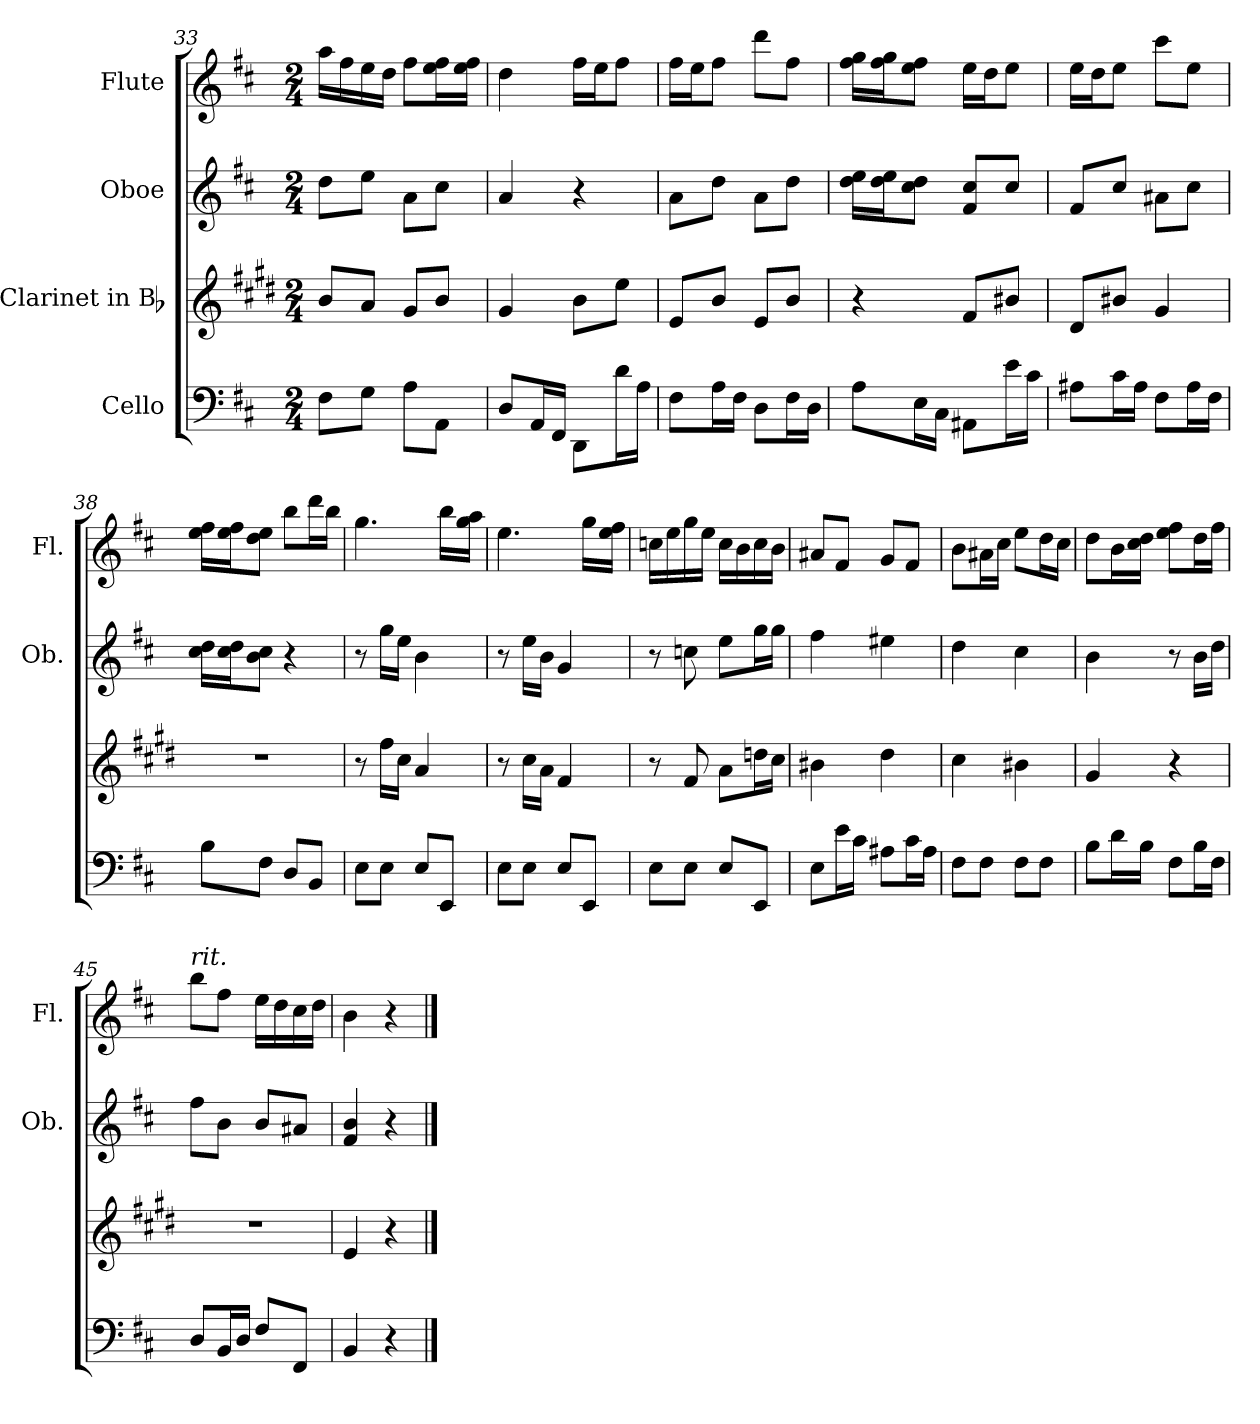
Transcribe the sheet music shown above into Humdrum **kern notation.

**kern	**kern	**kern	**kern
*part4	*part3	*part2	*part1
*staff4	*staff3	*staff2	*staff1
*I"Cello	*I"Clarinet in Bb	*I"Oboe	*I"Flute
*	*	*I'Ob.	*I'Fl.
*clefF4	*clefG2	*clefG2	*clefG2
*	*ITrd1c2	*	*
*k[f#c#]	*k[f#c#]	*k[f#c#]	*k[f#c#]
*b:	*b:	*b:	*b:
*M2/4	*M2/4	*M2/4	*M2/4
=33	=33	=33	=33
8F#\L	8a/L	8dd\L	16aa\LL
.	.	.	16ff#\
8G\J	8g/J	8ee\J	16ee\
.	.	.	16dd\JJ
8A\L	8f#/L	8a\L	8ff#\L
8AA\J	8a/J	8cc#\J	16ee\ 16ff#\L
.	.	.	16ee\ 16ff#\JJ
=34	=34	=34	=34
8D/L	4f#/	4a/	4dd\
16AA/L	.	.	.
16FF#/JJ	.	.	.
8DD\L	8a\L	4r	16ff#\LL
.	.	.	16ee\J
16d\L	8dd\J	.	8ff#\J
16A\JJ	.	.	.
=35	=35	=35	=35
8F#\L	8d/L	8a\L	16ff#\LL
.	.	.	16ee\J
16A\L	8a/J	8dd\J	8ff#\J
16F#\JJ	.	.	.
8D\L	8d/L	8a\L	8ddd\L
16F#\L	8a/J	8dd\J	8ff#\J
16D\JJ	.	.	.
!!LO:LB:g=z
=36	=36	=36	=36
8A\L	4r	16dd\ 16ee\LL	16ff#\ 16gg\LL
.	.	16dd\ 16ee\J	16ff#\ 16gg\J
16E\L	.	8cc#\ 8dd\J	8ee\ 8ff#\J
16C#\JJ	.	.	.
8AA#X\L	8e/L	8f#/ 8cc#/L	16ee\LL
.	.	.	16dd\J
16e\L	8a#X/J	8cc#/J	8ee\J
16c#\JJ	.	.	.
=37	=37	=37	=37
8A#X\L	8c#/L	8f#/L	16ee\LL
.	.	.	16dd\J
16c#\L	8a#X/J	8cc#/J	8ee\J
16A#\JJ	.	.	.
8F#\L	4f#/	8a#X\L	8ccc#\L
16A#\L	.	8cc#\J	8ee\J
16F#\JJ	.	.	.
=38	=38	=38	=38
8B\L	2r	16cc#\ 16dd\LL	16ee\ 16ff#\LL
.	.	16cc#\ 16dd\J	16ee\ 16ff#\J
8F#\J	.	8b\ 8cc#\J	8dd\ 8ee\J
8D/L	.	4r	8bb\L
8BB/J	.	.	16ddd\L
.	.	.	16bb\JJ
!!LO:PB:g=z
=39	=39	=39	=39
8E\L	8r	8r	4.gg\
8E\J	16ee\LL	16gg\LL	.
.	16b\JJ	16ee\JJ	.
8E/L	4g/	4b\	.
8EE/J	.	.	16bb\LL
.	.	.	16gg\ 16aa\JJ
!!LO:PB:g=z
=40	=40	=40	=40
8E\L	8r	8r	4.ee\
8E\J	16b\LL	16ee\LL	.
.	16g\JJ	16b\JJ	.
8E/L	4e/	4g/	.
8EE/J	.	.	16gg\LL
.	.	.	16ee\ 16ff#\JJ
=41	=41	=41	=41
8E\L	8r	8r	16ccn\LL
.	.	.	16ee\
8E\J	8e/	8ccn\	16gg\
.	.	.	16ee\JJ
8E/L	8g\L	8ee\L	16cc\LL
.	.	.	16b\
8EE/J	16ccn\L	16gg\L	16cc\
.	16b\JJ	16gg\JJ	16b\JJ
=42	=42	=42	=42
8E\L	4a#X\	4ff#\	8a#X/L
16e\L	.	.	8f#/J
16c#\JJ	.	.	.
8A#X\L	4cc#\	4ee#X\	8g/L
16c#\L	.	.	8f#/J
16A#\JJ	.	.	.
=43	=43	=43	=43
8F#\L	4b\	4dd\	8b\L
8F#\J	.	.	16a#X\L
.	.	.	16cc#\JJ
8F#\L	4a#X\	4cc#\	8ee\L
8F#\J	.	.	16dd\L
.	.	.	16cc#\JJ
!!LO:LB:g=z
=44	=44	=44	=44
8B\L	4f#/	4b\	8dd\L
16d\L	.	.	16b\L
16B\JJ	.	.	16cc#\ 16dd\JJ
8F#\L	4r	8r	8ee\ 8ff#\L
16B\L	.	16b\LL	16dd\L
16F#\JJ	.	16dd\JJ	16ff#\JJ
=45	=45	=45	=45
!	!	!	!LO:TX:a:i:t=rit.
8D/L	2r	8ff#\L	8bb\L
16BB/L	.	8b\J	8ff#\J
16D/JJ	.	.	.
8F#/L	.	8b/L	16ee\LL
.	.	.	16dd\
8FF#/J	.	8a#X/J	16cc#\
.	.	.	16dd\JJ
=46	=46	=46	=46
4BB/	4d/	4f#/ 4b/	4b\
4r	4r	4r	4r
==	==	==	==
*-	*-	*-	*-
